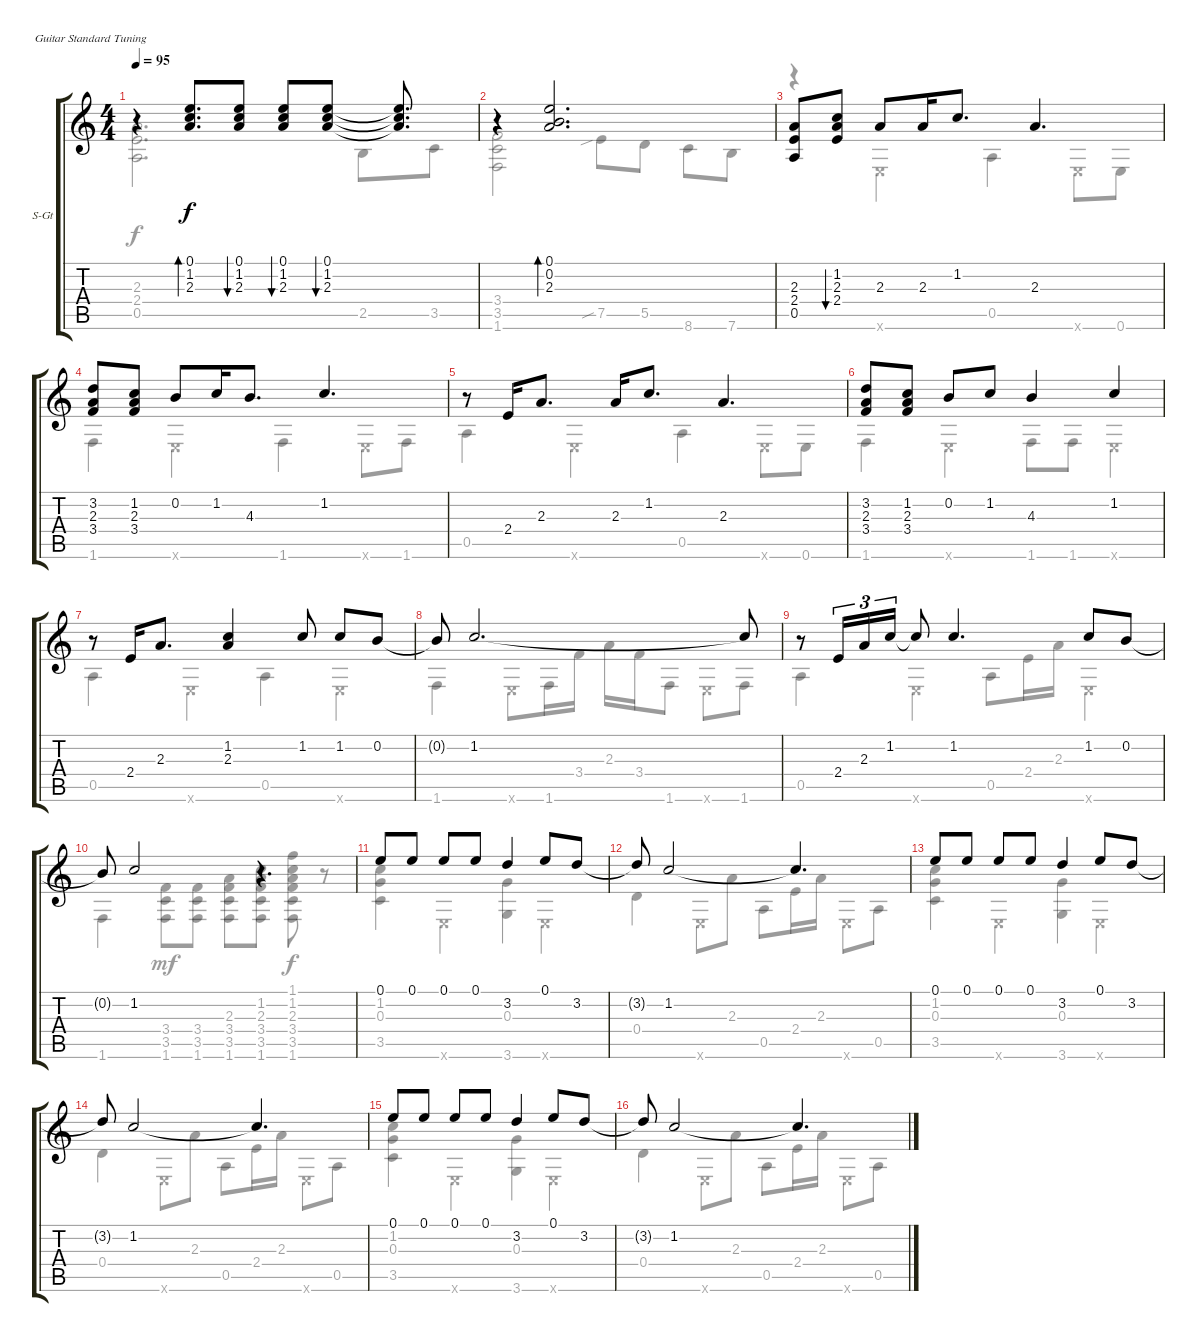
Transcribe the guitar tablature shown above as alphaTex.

\defaultSystemsLayout 4
\bracketExtendMode groupsimilarinstruments
\firstSystemTrackNameOrientation horizontal
\otherSystemsTrackNameOrientation horizontal
\track ("Steel Guitar" "S-Gt") {instrument acousticguitarsteel}
\staff {score tabs}
\tuning (E4 B3 G3 D3 A2 E2)
\voice
\ts (4 4)
\tempo 95
\clef g2
\scale
0.344108
\ks c
r.4{dy f} (0.1 1.2 2.3).8{d bd 30} (2.3 1.2 0.1).8{bu 30} (0.1 1.2 2.3).8{bu 30} (2.3 1.2 0.1).8{bu 30} (2.3{t} 1.2{t} 0.1{t}).8{d} |
\scale
0.253496 r.4 (0.1 0.2 2.3).2{d bd 30} |
\scale
0.37701 (0.5 2.4 2.3).8 (2.4 2.3 1.2).8{bu 30} 2.3.8 2.3.16 1.2.8{d} 2.3.4{d} |
\scale
0.337962 (3.2 2.3 3.4).8 (3.4 2.3 1.2).8 0.2.8 1.2.16 4.3.8{d} 1.2.4{d} |
\scale
0.285293 r.8 2.4.16 2.3.8{d} 2.3.16 1.2.8{d} 2.3.4{d} |
\scale
0.312422 (3.2 2.3 3.4).8 (3.4 2.3 1.2).8 0.2.8 1.2.8 4.3.4 1.2.4 |
\scale
0.343121 r.8 2.4.16 2.3.8{d} (1.2 2.3).4 1.2.8 1.2.8 0.2.8 |
\scale
0.344696 0.2{t}.8 1.2.2{d} 1.2{t}.8 |
r.8 2.4.16{tu (3 2)} 2.3.16{tu (3 2)} 1.2.16{tu (3 2)} 1.2{t}.8 1.2.4{d} 1.2.8 0.2.8 |
0.2{t}.8 1.2.2 r.4{d} |
0.1.8 0.1.8 0.1.8 0.1.8 3.2.4 0.1.8 3.2.8 |
\scale
0.405777 3.2{t}.8 1.2.2 1.2{t}.4{d} |
\scale
0.273931 0.1.8 0.1.8 0.1.8 0.1.8 3.2.4 0.1.8 3.2.8 |
\scale
0.320439 3.2{t}.8 1.2.2 1.2{t}.4{d} |
\scale
0.315372 0.1.8 0.1.8 0.1.8 0.1.8 3.2.4 0.1.8 3.2.8 |
\scale
0.37269 3.2{t}.8 1.2.2 1.2{t}.4{d}
\voice
\clef g2
\ottava regular
\simile none
\scale
0.344108
\ks c
(0.5 2.4 2.3).2{d dy f} 2.5.8 3.5.8 |
\scale
0.253496 (1.6 3.5 3.4).2 7.5{sib}.8 5.5.8 8.6.8 7.6.8 |
\scale
0.37701 r.4 0.6{x}.4 0.5.4 0.6{x}.8 0.6.8 |
\scale
0.337962 1.6.4 0.6{x}.4 1.6.4 0.6{x}.8 1.6.8 |
\scale
0.285293 0.5.4 0.6{x}.4 0.5.4 0.6{x}.8 0.6.8 |
\scale
0.312422 1.6.4 0.6{x}.4 1.6.8 1.6.8 0.6{x}.4 |
\scale
0.343121 0.5.4 0.6{x}.4 0.5.4 0.6{x}.4 |
\scale
0.344696 1.6.4 0.6{x}.8 1.6.16 3.4.16 2.3.16 3.4.16 1.6.8 0.6{x}.8 1.6.8 |
0.5.4 0.6{x}.4 0.5.8 2.4.16 2.3.16 0.6{x}.4 |
1.6.4 (1.6 3.5 3.4).8{dy mf} (1.6 3.5 3.4).8 (1.6 3.4 3.5 2.3).8 (3.5 1.6 3.4 2.3 1.2).8 (3.5 1.6 3.4 2.3 1.2 1.1).8{dy f} r.8 |
(3.5 1.2 0.3).4 0.6{x}.4 (3.6 0.3).4 0.6{x}.4 |
\scale
0.405777 0.4.4 0.6{x}.8 2.3.8 0.5.8 2.4.16 2.3.16 0.6{x}.8 0.5.8 |
\scale
0.273931 (3.5 1.2 0.3).4 0.6{x}.4 (3.6 0.3).4 0.6{x}.4 |
\scale
0.320439 0.4.4 0.6{x}.8 2.3.8 0.5.8 2.4.16 2.3.16 0.6{x}.8 0.5.8 |
\scale
0.315372 (3.5 1.2 0.3).4 0.6{x}.4 (3.6 0.3).4 0.6{x}.4 |
\scale
0.37269 0.4.4 0.6{x}.8 2.3.8 0.5.8 2.4.16 2.3.16 0.6{x}.8 0.5.8
